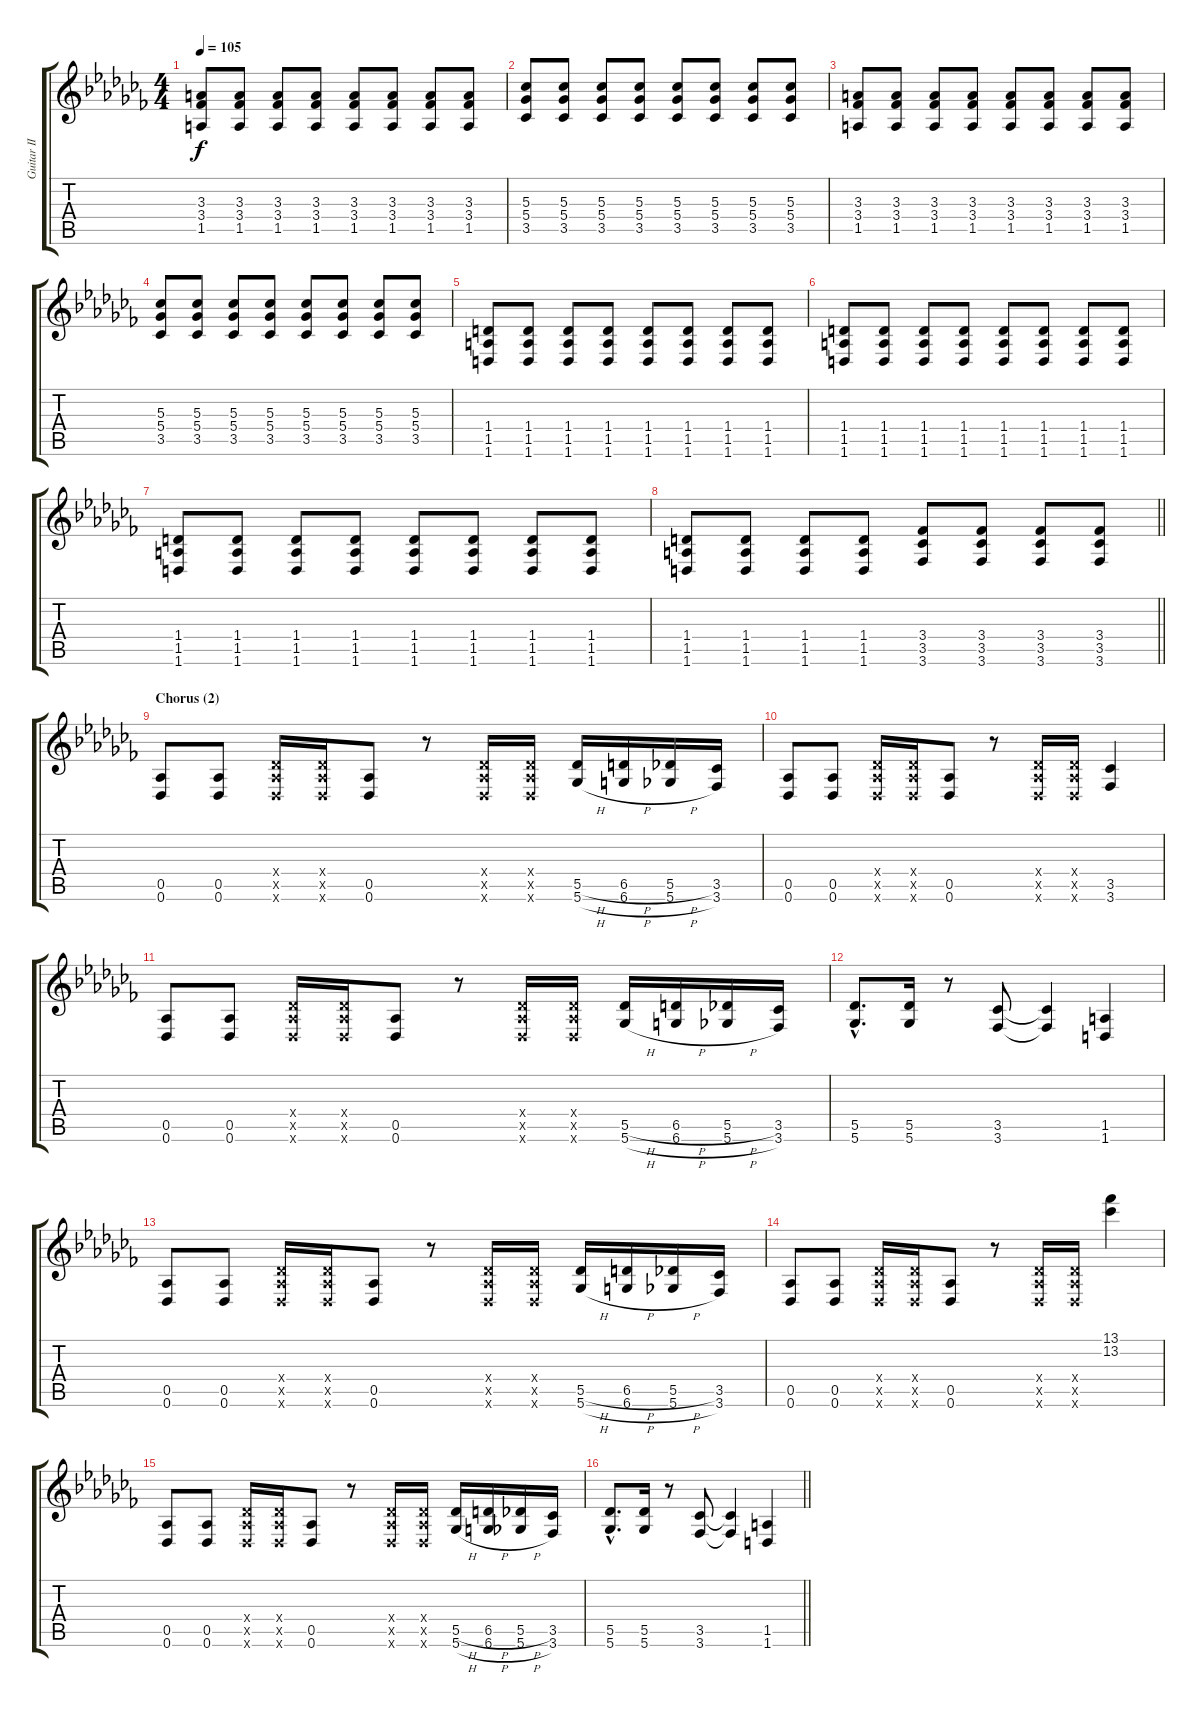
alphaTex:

\track ("Guitar II" "Guitar II") {instrument distortionguitar}
\staff {score tabs}
\tuning (Eb4 Bb3 Gb3 Db3 Ab2 Db2) {hide}
\ts (4 4)
\tempo 105
\clef g2
\ks abminor
(3.3 3.4 1.5).8{dy f} (3.3 3.4 1.5).8 (3.3 3.4 1.5).8 (3.3 3.4 1.5).8 (3.3 3.4 1.5).8 (3.3 3.4 1.5).8 (3.3 3.4 1.5).8 (3.3 3.4 1.5).8 |
(5.3 5.4 3.5).8 (5.3 5.4 3.5).8 (5.3 5.4 3.5).8 (5.3 5.4 3.5).8 (5.3 5.4 3.5).8 (5.3 5.4 3.5).8 (5.3 5.4 3.5).8 (5.3 5.4 3.5).8 |
(3.3 3.4 1.5).8 (3.3 3.4 1.5).8 (3.3 3.4 1.5).8 (3.3 3.4 1.5).8 (3.3 3.4 1.5).8 (3.3 3.4 1.5).8 (3.3 3.4 1.5).8 (3.3 3.4 1.5).8 |
(5.3 5.4 3.5).8 (5.3 5.4 3.5).8 (5.3 5.4 3.5).8 (5.3 5.4 3.5).8 (5.3 5.4 3.5).8 (5.3 5.4 3.5).8 (5.3 5.4 3.5).8 (5.3 5.4 3.5).8 |
(1.4 1.5 1.6).8 (1.4 1.5 1.6).8 (1.4 1.5 1.6).8 (1.4 1.5 1.6).8 (1.4 1.5 1.6).8 (1.4 1.5 1.6).8 (1.4 1.5 1.6).8 (1.4 1.5 1.6).8 |
(1.4 1.5 1.6).8 (1.4 1.5 1.6).8 (1.4 1.5 1.6).8 (1.4 1.5 1.6).8 (1.4 1.5 1.6).8 (1.4 1.5 1.6).8 (1.4 1.5 1.6).8 (1.4 1.5 1.6).8 |
(1.4 1.5 1.6).8 (1.4 1.5 1.6).8 (1.4 1.5 1.6).8 (1.4 1.5 1.6).8 (1.4 1.5 1.6).8 (1.4 1.5 1.6).8 (1.4 1.5 1.6).8 (1.4 1.5 1.6).8 |
\barLineRight lightlight
(1.4 1.5 1.6).8 (1.4 1.5 1.6).8 (1.4 1.5 1.6).8 (1.4 1.5 1.6).8 (3.4 3.5 3.6).8 (3.4 3.5 3.6).8 (3.4 3.5 3.6).8 (3.4 3.5 3.6).8 |
\section ("" "Chorus (2)")
(0.5 0.6).8 (0.5 0.6).8 (0.4{x} 0.5{x} 0.6{x}).16 (0.4{x} 0.5{x} 0.6{x}).16 (0.5 0.6).8 r.8 (0.4{x} 0.5{x} 0.6{x}).16 (0.4{x} 0.5{x} 0.6{x}).16 (5.5{h} 5.6{h}).16 (6.5{h} 6.6{h}).16 (5.5{h} 5.6{h}).16 (3.5 3.6).16 |
(0.5 0.6).8 (0.5 0.6).8 (0.4{x} 0.5{x} 0.6{x}).16 (0.4{x} 0.5{x} 0.6{x}).16 (0.5 0.6).8 r.8 (0.4{x} 0.5{x} 0.6{x}).16 (0.4{x} 0.5{x} 0.6{x}).16 (3.5 3.6).4 |
(0.5 0.6).8 (0.5 0.6).8 (0.4{x} 0.5{x} 0.6{x}).16 (0.4{x} 0.5{x} 0.6{x}).16 (0.5 0.6).8 r.8 (0.4{x} 0.5{x} 0.6{x}).16 (0.4{x} 0.5{x} 0.6{x}).16 (5.5{h} 5.6{h}).16 (6.5{h} 6.6{h}).16 (5.5{h} 5.6{h}).16 (3.5 3.6).16 |
(5.5{hac} 5.6{hac}).8{d} (5.5 5.6).16 r.8 (3.5 3.6).8 (3.5{t} 3.6{t}).4 (1.5 1.6).4 |
(0.5 0.6).8 (0.5 0.6).8 (0.4{x} 0.5{x} 0.6{x}).16 (0.4{x} 0.5{x} 0.6{x}).16 (0.5 0.6).8 r.8 (0.4{x} 0.5{x} 0.6{x}).16 (0.4{x} 0.5{x} 0.6{x}).16 (5.5{h} 5.6{h}).16 (6.5{h} 6.6{h}).16 (5.5{h} 5.6{h}).16 (3.5 3.6).16 |
(0.5 0.6).8 (0.5 0.6).8 (0.4{x} 0.5{x} 0.6{x}).16 (0.4{x} 0.5{x} 0.6{x}).16 (0.5 0.6).8 r.8 (0.4{x} 0.5{x} 0.6{x}).16 (0.4{x} 0.5{x} 0.6{x}).16 (13.1 13.2).4 |
(0.5 0.6).8 (0.5 0.6).8 (0.4{x} 0.5{x} 0.6{x}).16 (0.4{x} 0.5{x} 0.6{x}).16 (0.5 0.6).8 r.8 (0.4{x} 0.5{x} 0.6{x}).16 (0.4{x} 0.5{x} 0.6{x}).16 (5.5{h} 5.6{h}).16 (6.5{h} 6.6{h}).16 (5.5{h} 5.6{h}).16 (3.5 3.6).16 |
\barLineRight lightlight
(5.5{hac} 5.6{hac}).8{d} (5.5 5.6).16 r.8 (3.5 3.6).8 (3.5{t} 3.6{t}).4 (1.5 1.6).4
